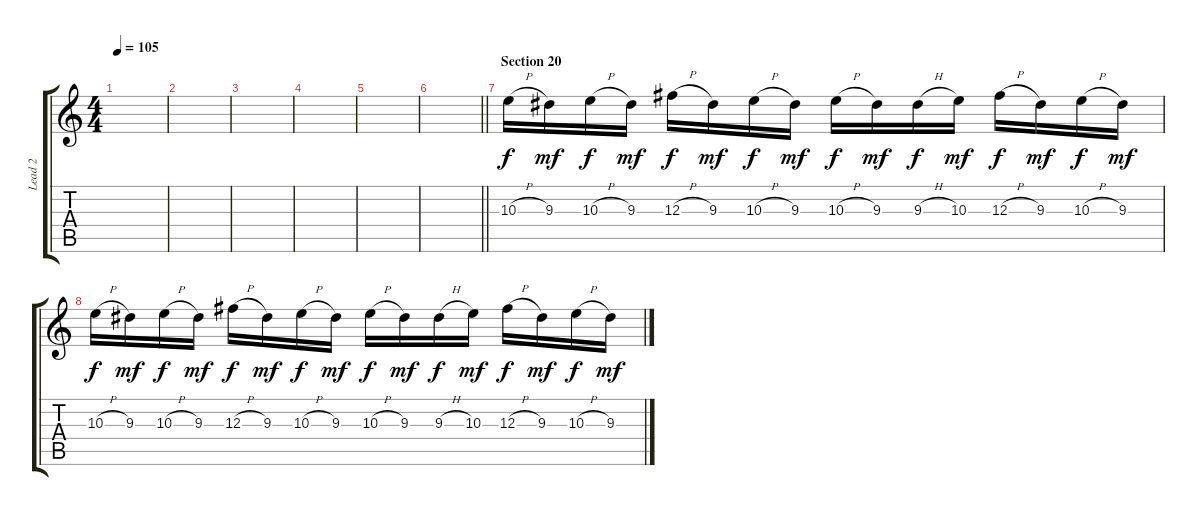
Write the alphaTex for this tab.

\track ("Lead 2" "Lead 2") {instrument overdrivenguitar}
\staff {score tabs}
\tuning (Eb4 Bb3 Gb3 Db3 Ab2 Db2) {hide}
\ts (4 4)
\tempo 105
\clef g2
\ks c
|
|
|
|
|
\barLineRight lightlight
|
\section ("" "Section 20")
10.3{h}.16{dy f volume 16 instrument distortionguitar} 9.3.16{dy mf} 10.3{h}.16{dy f} 9.3.16{dy mf} 12.3{h}.16{dy f} 9.3.16{dy mf} 10.3{h}.16{dy f} 9.3.16{dy mf} 10.3{h}.16{dy f} 9.3.16{dy mf} 9.3{h}.16{dy f} 10.3.16{dy mf} 12.3{h}.16{dy f} 9.3.16{dy mf} 10.3{h}.16{dy f} 9.3.16{dy mf} |
10.3{h}.16{dy f} 9.3.16{dy mf} 10.3{h}.16{dy f} 9.3.16{dy mf} 12.3{h}.16{dy f} 9.3.16{dy mf} 10.3{h}.16{dy f} 9.3.16{dy mf} 10.3{h}.16{dy f} 9.3.16{dy mf} 9.3{h}.16{dy f} 10.3.16{dy mf} 12.3{h}.16{dy f} 9.3.16{dy mf} 10.3{h}.16{dy f} 9.3.16{dy mf}
